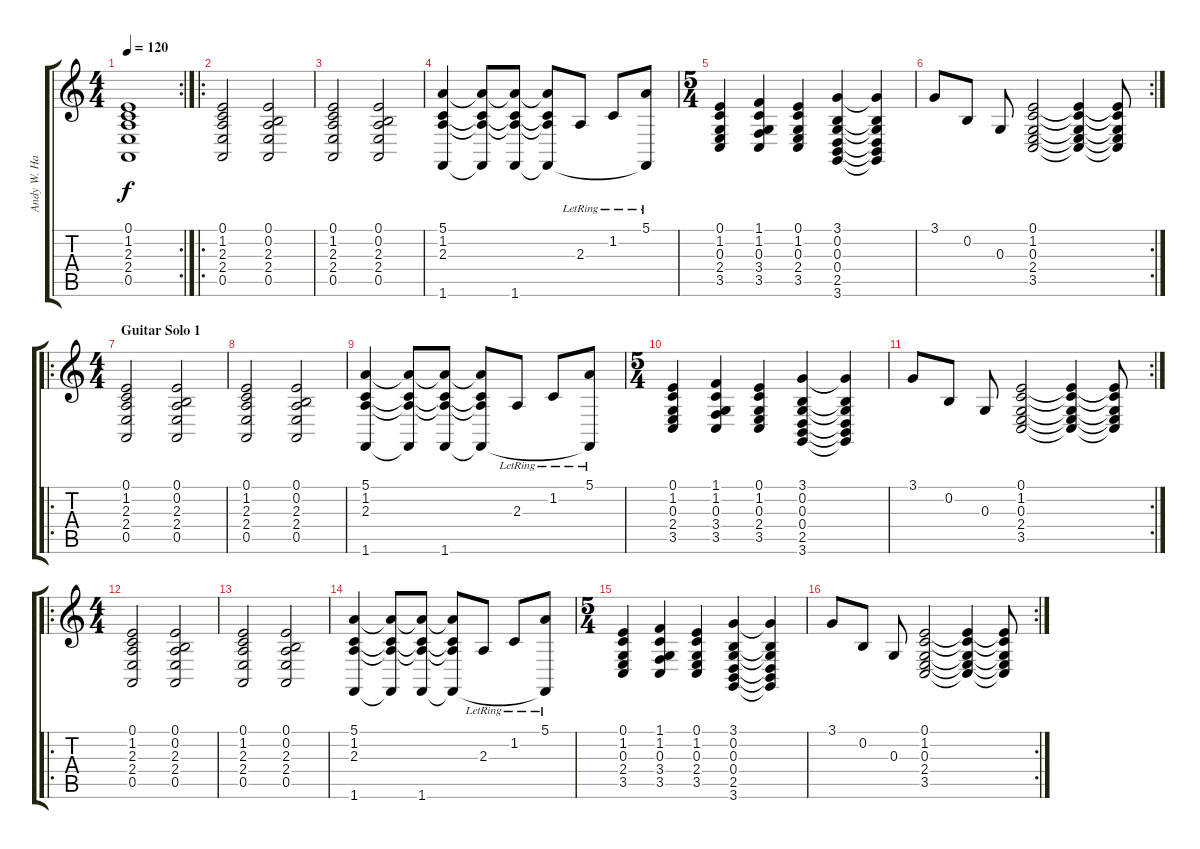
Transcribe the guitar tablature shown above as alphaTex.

\track ("Andy W. Hackman" "Andy W. Ha") {instrument churchorgan}
\staff {score tabs}
\tuning (E4 B3 G3 D3 A2 E2) {hide}
\rc 2
\ts (4 4)
\tempo 120
\clef g2
\ks c
(0.1 1.2 2.3 2.4 0.5).1{dy f} |
\ro
(0.1 1.2 2.3 2.4 0.5).2 (0.1 0.2 2.3 2.4 0.5).2 |
(0.1 1.2 2.3 2.4 0.5).2 (0.1 0.2 2.3 2.4 0.5).2 |
(5.1 1.2 2.3 1.6).4 (5.1{t} 1.2{t} 2.3{t} 1.6{t}).8 (5.1{t} 1.2{t} 2.3{t} 1.6).8 (5.1{t} 1.2{t} 2.3{t} 1.6{t}).8 2.3{lr}.8 1.2{lr}.8 (5.1{lr} 1.6{t}).8 |
\ts (5 4)
(0.1 1.2 0.3 2.4 3.5).4 (1.1 1.2 0.3 3.4 3.5).4 (0.1 1.2 0.3 2.4 3.5).4 (3.1 0.2 0.3 0.4 2.5 3.6).4 (3.1{t} 0.2{t} 0.3{t} 0.4{t} 2.5{t} 3.6{t}).4 |
\rc 2
3.1.8 0.2.8 0.3.8 (0.1 1.2 0.3 2.4 3.5).2 (0.1{t} 1.2{t} 0.3{t} 2.4{t} 3.5{t}).4 (0.1{t} 1.2{t} 0.3{t} 2.4{t} 3.5{t}).8 |
\ro
\ts (4 4)
\section ("" "Guitar Solo 1")
(0.1 1.2 2.3 2.4 0.5).2 (0.1 0.2 2.3 2.4 0.5).2 |
(0.1 1.2 2.3 2.4 0.5).2 (0.1 0.2 2.3 2.4 0.5).2 |
(5.1 1.2 2.3 1.6).4 (5.1{t} 1.2{t} 2.3{t} 1.6{t}).8 (5.1{t} 1.2{t} 2.3{t} 1.6).8 (5.1{t} 1.2{t} 2.3{t} 1.6{t}).8 2.3{lr}.8 1.2{lr}.8 (5.1{lr} 1.6{t}).8 |
\ts (5 4)
(0.1 1.2 0.3 2.4 3.5).4 (1.1 1.2 0.3 3.4 3.5).4 (0.1 1.2 0.3 2.4 3.5).4 (3.1 0.2 0.3 0.4 2.5 3.6).4 (3.1{t} 0.2{t} 0.3{t} 0.4{t} 2.5{t} 3.6{t}).4 |
\rc 2
3.1.8 0.2.8 0.3.8 (0.1 1.2 0.3 2.4 3.5).2 (0.1{t} 1.2{t} 0.3{t} 2.4{t} 3.5{t}).4 (0.1{t} 1.2{t} 0.3{t} 2.4{t} 3.5{t}).8 |
\ro
\ts (4 4)
(0.1 1.2 2.3 2.4 0.5).2 (0.1 0.2 2.3 2.4 0.5).2 |
(0.1 1.2 2.3 2.4 0.5).2 (0.1 0.2 2.3 2.4 0.5).2 |
(5.1 1.2 2.3 1.6).4 (5.1{t} 1.2{t} 2.3{t} 1.6{t}).8 (5.1{t} 1.2{t} 2.3{t} 1.6).8 (5.1{t} 1.2{t} 2.3{t} 1.6{t}).8 2.3{lr}.8 1.2{lr}.8 (5.1{lr} 1.6{t}).8 |
\ts (5 4)
(0.1 1.2 0.3 2.4 3.5).4 (1.1 1.2 0.3 3.4 3.5).4 (0.1 1.2 0.3 2.4 3.5).4 (3.1 0.2 0.3 0.4 2.5 3.6).4 (3.1{t} 0.2{t} 0.3{t} 0.4{t} 2.5{t} 3.6{t}).4 |
\rc 2
3.1.8 0.2.8 0.3.8 (0.1 1.2 0.3 2.4 3.5).2 (0.1{t} 1.2{t} 0.3{t} 2.4{t} 3.5{t}).4 (0.1{t} 1.2{t} 0.3{t} 2.4{t} 3.5{t}).8
